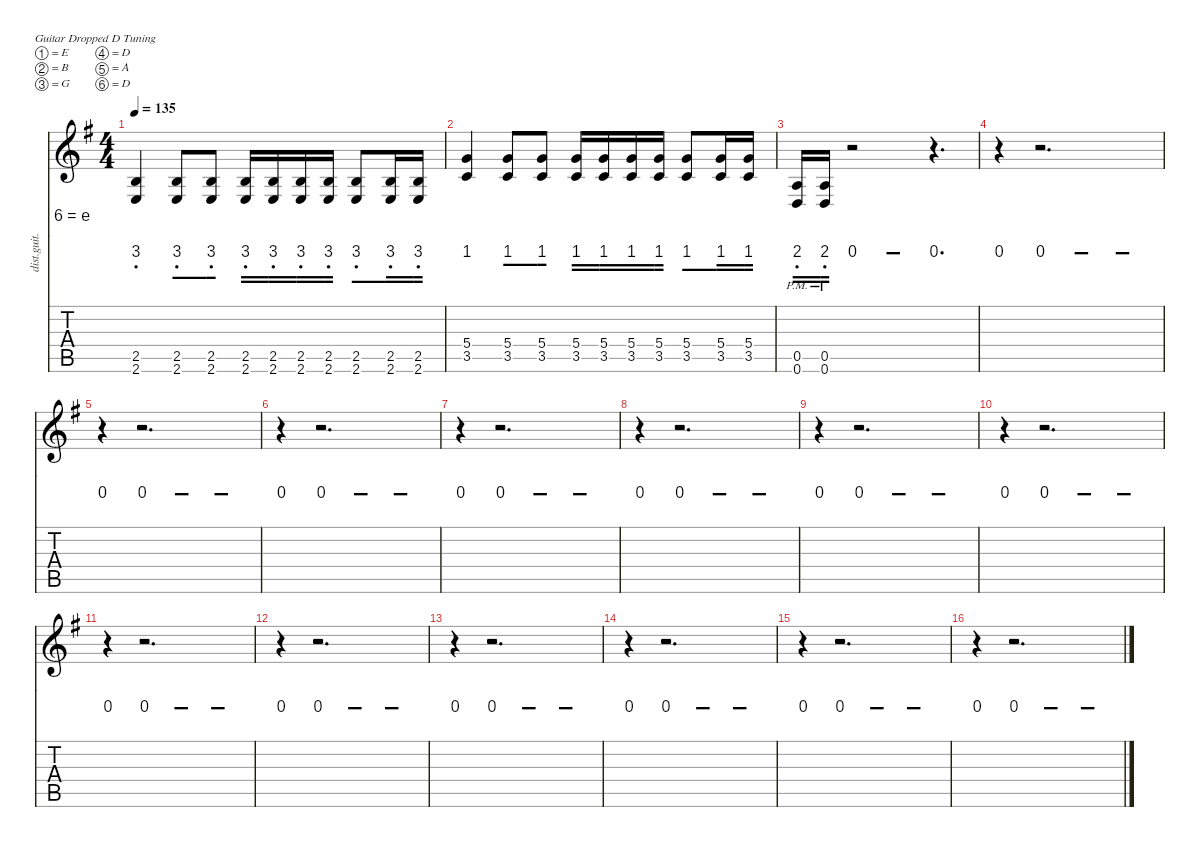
\defaultSystemsLayout 4
\hideDynamics
\bracketExtendMode nobrackets
\track ("Rhythm" "dist.guit.") {instrument distortionguitar}
\staff {score tabs numbered}
\tuning (E4 B3 G3 D3 A2 D2)
\ts (4 4)
\tempo 135
\clef g2
\ks eminor
(2.5{acc forcenatural} 2.6{acc forcenatural}).4{dy mf beam Up} (2.5{acc forcenatural} 2.6{acc forcenatural}).8{beam Up} (2.5{acc forcenatural} 2.6{acc forcenatural}).8{beam Up} (2.5{acc forcenatural} 2.6{acc forcenatural}).16{beam Up} (2.5{acc forcenatural} 2.6{acc forcenatural}).16{beam Up} (2.5{acc forcenatural} 2.6{acc forcenatural}).16{beam Up} (2.5{acc forcenatural} 2.6{acc forcenatural}).16{beam Up} (2.5{acc forcenatural} 2.6{acc forcenatural}).8{beam Up} (2.5{acc forcenatural} 2.6{acc forcenatural}).16{dy f beam Up} (2.5{acc forcenatural} 2.6{acc forcenatural}).16{dy mf beam Up} |
(5.4{acc forcenatural} 3.5{acc forcenatural}).4{beam Up} (5.4{acc forcenatural} 3.5{acc forcenatural}).8{beam Up} (5.4{acc forcenatural} 3.5{acc forcenatural}).8{beam Up} (5.4{acc forcenatural} 3.5{acc forcenatural}).16{beam Up} (5.4{acc forcenatural} 3.5{acc forcenatural}).16{beam Up} (5.4{acc forcenatural} 3.5{acc forcenatural}).16{beam Up} (5.4{acc forcenatural} 3.5{acc forcenatural}).16{beam Up} (5.4{acc forcenatural} 3.5{acc forcenatural}).8{beam Up} (5.4{acc forcenatural} 3.5{acc forcenatural}).16{beam Up} (5.4{acc forcenatural} 3.5{acc forcenatural}).16{beam Up} |
(0.5{acc forcenatural} 0.6{pm acc forcenatural}).16{beam Up} (0.5{pm acc forcenatural} 0.6{pm acc forcenatural}).16{beam Up} r.2{beam Down} r.4{d beam Down} |
r.4{beam Down} r.2{d beam Down} |
r.4{beam Down} r.2{d beam Down} |
r.4{beam Down} r.2{d beam Down} |
r.4{beam Down} r.2{d beam Down} |
r.4{beam Down} r.2{d beam Down} |
r.4{beam Down} r.2{d beam Down} |
r.4{beam Down} r.2{d beam Down} |
r.4{beam Down} r.2{d beam Down} |
r.4{beam Down} r.2{d beam Down} |
r.4{beam Down} r.2{d beam Down} |
r.4{beam Down} r.2{d beam Down} |
r.4{beam Down} r.2{d beam Down} |
r.4{beam Down} r.2{d beam Down}
